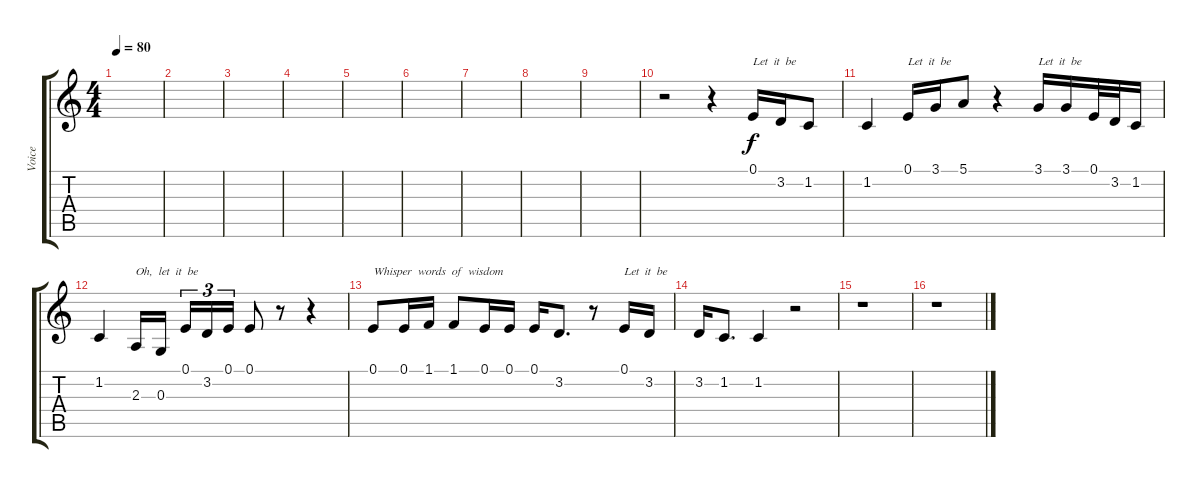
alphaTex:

\track ("Voice" "Voice") {instrument lead8bassandlead}
\staff {score tabs}
\tuning (E4 B3 G3 D3 A2 E2) {hide}
\ts (4 4)
\tempo 80
\clef g2
\ks c
|
|
|
|
|
|
|
|
|
r.2 r.4 0.1.16{txt "Let  it  be"} 3.2.16 1.2.8 |
1.2.4 0.1.16{txt "Let  it  be"} 3.1.16 5.1.8 r.4 3.1.16{txt "Let  it  be"} 3.1.16 0.1.32 3.2.32 1.2.16 |
1.2.4 2.3.16{txt "Oh,  let  it  be"} 0.3.16{beam splitsecondary} 0.1.16{tu (3 2)} 3.2.16{tu (3 2)} 0.1.16{tu (3 2)} 0.1.8 r.8 r.4 |
0.1.8{txt "Whisper  words  of  wisdom"} 0.1.16 1.1.16 1.1.8 0.1.16 0.1.16 0.1.16 3.2.8{d} r.8 0.1.16{txt "Let  it  be"} 3.2.16 |
3.2.16 1.2.8{d} 1.2.4 r.2 |
r.1 |
r.1
